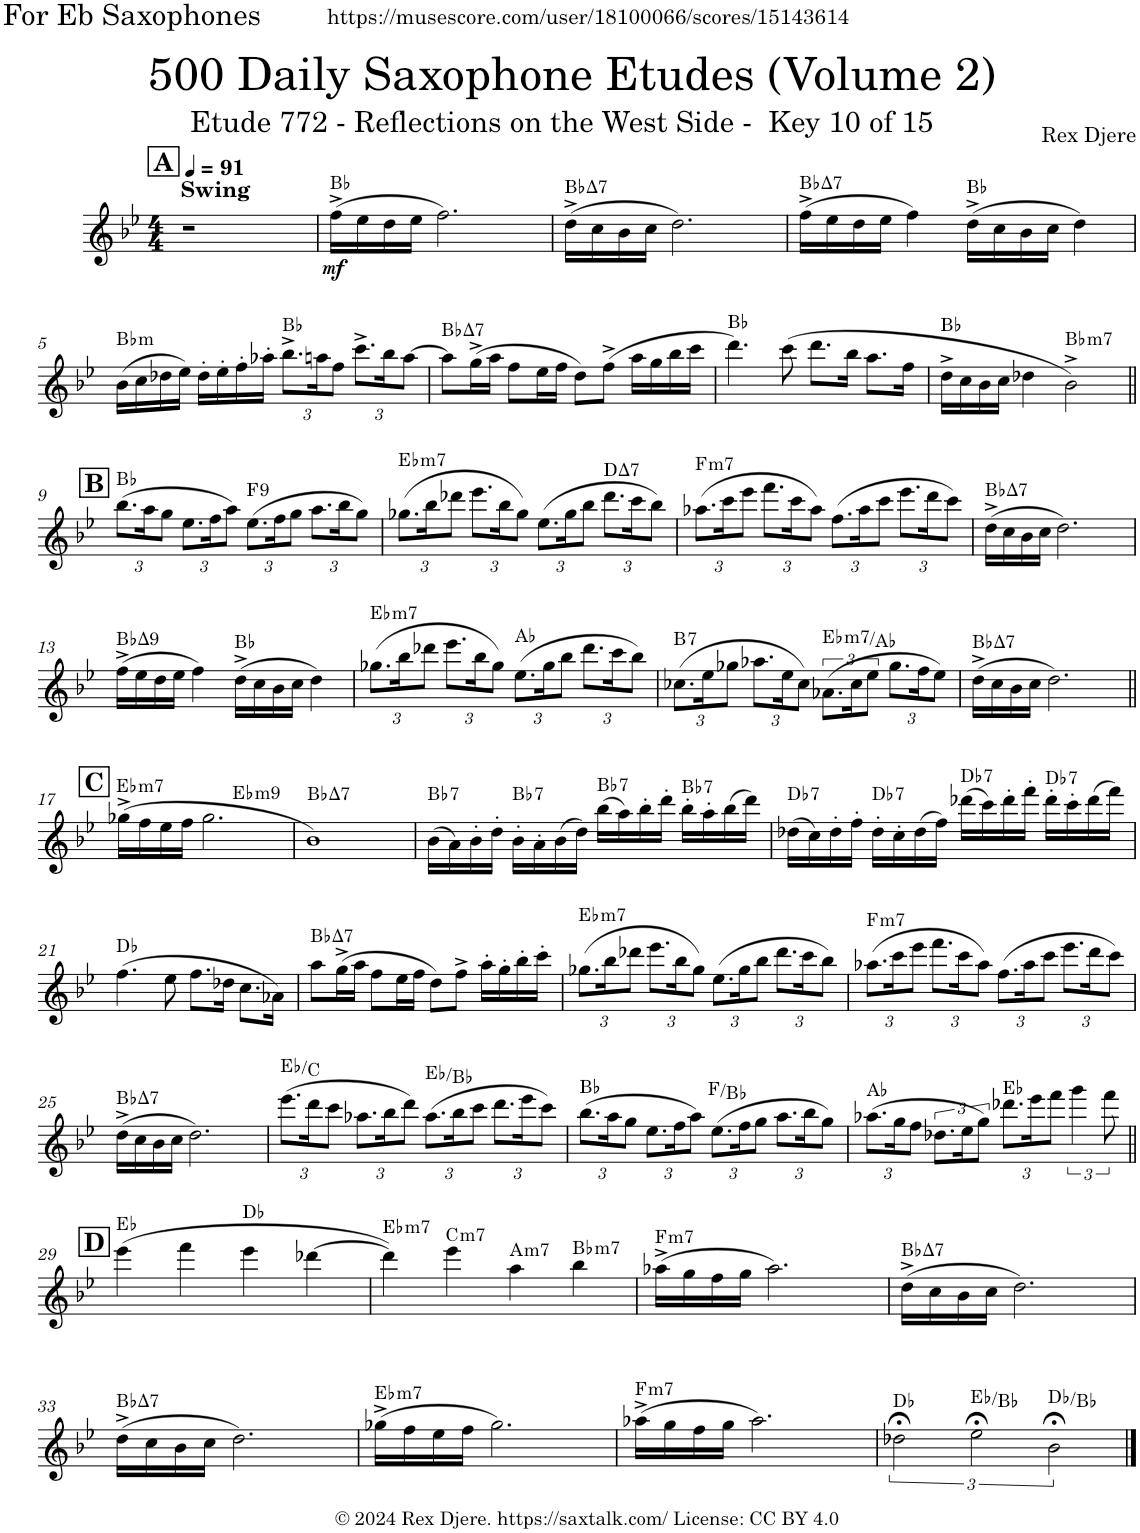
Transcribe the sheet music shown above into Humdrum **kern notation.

**kern	**dynam	**harte
*part1	*part1	*part1
*staff1	*staff1	*
*I"Alto Saxophone	*	*
*I'A. Sax.	*	*
*clefG2	*	*
*Trd5c9	*	*
*k[b-e-]	*	*
*M4/4	*	*
*MM91	*	*
!!LO:REH:place=s1:a:B:cj:fs=14:t=A
=1	=1	=1
!LO:TX:a:B:t=Swing	!	!
1r	.	.
=2	=2	=2
!	!LO:DY:b	!
(16ff^\LL	mf	Bb:maj
16ee-\	.	.
16dd\	.	.
16ee-\JJ	.	.
2.ff\)	.	.
=3	=3	=3
!	!	!LO:H:kt=7
(16dd^\LL	.	Bb:maj7
16cc\	.	.
16b-\	.	.
16cc\JJ	.	.
2.dd\)	.	.
=4	=4	=4
!	!	!LO:H:kt=7
(16ff^\LL	.	Bb:maj7
16ee-\	.	.
16dd\	.	.
16ee-\JJ	.	.
4ff\)	.	.
(16dd^\LL	.	Bb:maj
16cc\	.	.
16b-\	.	.
16cc\JJ	.	.
4dd\)	.	.
!!LO:LB:g=z
=5	=5	=5
!	!	!LO:H:kt=m
(16b-\LL	.	Bb:min
16cc\	.	.
16dd-X\	.	.
16ee-\JJ)	.	.
16dd-'\LL	.	.
16ee-'\	.	.
16ff'\	.	.
16aa-X'\JJ	.	.
*Xbrackettup	*	*
12.bb-^\L	.	Bb:maj
24aan\K	.	.
12ff\J	.	.
12.ccc^\L	.	.
24bb-\K	.	.
[12aa\J	.	.
=6	=6	=6
!	!	!LO:H:kt=7
8aa\L]	.	Bb:maj7
(16gg^\L	.	.
16aa\JJ	.	.
8ff\L	.	.
16ee-\L	.	.
16ff\JJ	.	.
8dd\L)	.	.
(8ff^\J	.	.
16aa\LL	.	.
16gg\	.	.
16bb-\	.	.
16ccc\JJ	.	.
=7	=7	=7
4.ddd\)	.	Bb:maj
(8ccc\	.	.
8.ddd\L	.	.
16bb-\Jk	.	.
8.aa\L	.	.
16ff\Jk	.	.
=8	=8	=8
16dd^\LL	.	Bb:maj
16cc\	.	.
16b-\	.	.
16cc\JJ	.	.
4dd-X\	.	.
!	!	!LO:H:kt=m7
2b-^\)	.	Bb:min7
!!LO:LB:g=z
!!LO:REH:place=s1:a:B:cj:fs=14:t=B
=9||	=9||	=9||
(12.bb-\L	.	Bb:maj
24aa\K	.	.
12gg\J	.	.
12.ee-\L	.	.
24ff\K	.	.
12aa\J)	.	.
!	!	!LO:H:kt=9
(12.ee-\L	.	F:9
24ff\K	.	.
12gg\J	.	.
12.aa\L	.	.
24bb-\K	.	.
12gg\J)	.	.
=10	=10	=10
!	!	!LO:H:kt=m7
(12.gg-X\L	.	Eb:min7
24bb-\K	.	.
12ddd-X\J	.	.
12.eee-\L	.	.
24bb-\K	.	.
12gg-\J)	.	.
(12.ee-\L	.	.
24gg-\K	.	.
12bb-\J	.	.
!	!	!LO:H:kt=7
12.ddd-\L	.	D:maj7
24ccc\K	.	.
12bb-\J)	.	.
=11	=11	=11
!	!	!LO:H:kt=m7
(12.aa-X\L	.	F:min7
24ccc\K	.	.
12eee-\J	.	.
12.fff\L	.	.
24ccc\K	.	.
12aa-\J)	.	.
(12.ff\L	.	.
24aa-\K	.	.
12ccc\J	.	.
12.eee-\L	.	.
24ddd\K	.	.
12ccc\J)	.	.
=12	=12	=12
!	!	!LO:H:kt=7
(16dd^\LL	.	Bb:maj7
16cc\	.	.
16b-\	.	.
16cc\JJ	.	.
2.dd\)	.	.
!!LO:LB:g=z
=13	=13	=13
!	!	!LO:H:kt=9
(16ff^\LL	.	Bb:maj9
16ee-\	.	.
16dd\	.	.
16ee-\JJ	.	.
4ff\)	.	.
(16dd^\LL	.	Bb:maj
16cc\	.	.
16b-\	.	.
16cc\JJ	.	.
4dd\)	.	.
=14	=14	=14
!	!	!LO:H:kt=m7
(12.gg-X\L	.	Eb:min7
24bb-\K	.	.
12ddd-X\J	.	.
12.eee-\L	.	.
24bb-\K	.	.
12gg-\J)	.	.
(12.ee-\L	.	Ab:maj
24gg-\K	.	.
12bb-\J	.	.
12.ddd-\L	.	.
24ccc\K	.	.
12bb-\J)	.	.
=15	=15	=15
!	!	!LO:H:kt=7
(12.cc-X\L	.	B:7
24ee-\K	.	.
12gg-X\J	.	.
12.aa-X\L	.	.
24ee-\K	.	.
12cc-\J)	.	.
*brackettup	*	*
!	!	!LO:H:kt=m7
(12.a-X\L	.	Eb:min7/4
24cc-\K	.	.
12ee-\J	.	.
*Xbrackettup	*	*
12.gg-\L	.	.
24ff\K	.	.
12ee-\J)	.	.
=16	=16	=16
!	!	!LO:H:kt=7
(16dd^\LL	.	Bb:maj7
16cc\	.	.
16b-\	.	.
16cc\JJ	.	.
2.dd\)	.	.
!!LO:LB:g=z
!!LO:REH:place=s1:a:B:cj:fs=14:t=C
=17||	=17||	=17||
!	!	!LO:H:kt=m7
*^	*	*
(16gg-X^\LL	2ryy	.	Eb:min7
16ff\	.	.	.
16ee-\	.	.	.
16ff\JJ	.	.	.
2.gg-\	.	.	.
!	!	!	!LO:H:kt=m9
.	2ryy	.	Eb:min9
=18	=18	=18	=18
!	!	!	!LO:H:kt=7
*v	*v	*	*
1b-)	.	Bb:maj7
=19	=19	=19
!	!	!LO:H:kt=7
(16b-\LL	.	Bb:7
16a\)	.	.
16b-'\	.	.
16dd'\JJ	.	.
!	!	!LO:H:kt=7
16b-'\LL	.	Bb:7
16a'\	.	.
(16b-\	.	.
16dd\JJ)	.	.
!	!	!LO:H:kt=7
(16bb-\LL	.	Bb:7
16aa\)	.	.
16bb-'\	.	.
16ddd'\JJ	.	.
!	!	!LO:H:kt=7
16bb-'\LL	.	Bb:7
16aa'\	.	.
(16bb-\	.	.
16ddd\JJ)	.	.
=20	=20	=20
!	!	!LO:H:kt=7
(16dd-X\LL	.	Db:7
16cc\)	.	.
16dd-'\	.	.
16ff'\JJ	.	.
!	!	!LO:H:kt=7
16dd-'\LL	.	Db:7
16cc'\	.	.
(16dd-\	.	.
16ff\JJ)	.	.
!	!	!LO:H:kt=7
(16ddd-X\LL	.	Db:7
16ccc\)	.	.
16ddd-'\	.	.
16fff'\JJ	.	.
!	!	!LO:H:kt=7
16ddd-'\LL	.	Db:7
16ccc'\	.	.
(16ddd-\	.	.
16fff\JJ)	.	.
!!LO:LB:g=z
=21	=21	=21
(4.ff\	.	Db:maj
8ee-\	.	.
8.ff\L	.	.
16dd-X\Jk	.	.
8.cc\L	.	.
16a-X\Jk)	.	.
=22	=22	=22
!	!	!LO:H:kt=7
8aa\L	.	Bb:maj7
(16gg^\L	.	.
16aa\JJ	.	.
8ff\L	.	.
16ee-\L	.	.
16ff\JJ	.	.
8dd\L)	.	.
8ff^\J	.	.
16aa'\LL	.	.
16gg'\	.	.
16bb-'\	.	.
16ccc'\JJ	.	.
=23	=23	=23
!	!	!LO:H:kt=m7
(12.gg-X\L	.	Eb:min7
24bb-\K	.	.
12ddd-X\J	.	.
12.eee-\L	.	.
24bb-\K	.	.
12gg-\J)	.	.
(12.ee-\L	.	.
24gg-\K	.	.
12bb-\J	.	.
12.ddd-\L	.	.
24ccc\K	.	.
12bb-\J)	.	.
=24	=24	=24
!	!	!LO:H:kt=m7
(12.aa-X\L	.	F:min7
24ccc\K	.	.
12eee-\J	.	.
12.fff\L	.	.
24ccc\K	.	.
12aa-\J)	.	.
(12.ff\L	.	.
24aa-\K	.	.
12ccc\J	.	.
12.eee-\L	.	.
24ddd\K	.	.
12ccc\J)	.	.
!!LO:LB:g=z
=25	=25	=25
!	!	!LO:H:kt=7
(16dd^\LL	.	Bb:maj7
16cc\	.	.
16b-\	.	.
16cc\JJ	.	.
2.dd\)	.	.
=26	=26	=26
(12.eee-\L	.	Eb:maj/6
24ddd\K	.	.
12ccc\J	.	.
12.aa-X\L	.	.
24bb-\K	.	.
12ddd\J)	.	.
(12.aa-\L	.	Eb:maj/5
24bb-\K	.	.
12ccc\J	.	.
12.ddd\L	.	.
24eee-\K	.	.
12ccc\J)	.	.
=27	=27	=27
(12.bb-\L	.	Bb:maj
24aa\K	.	.
12gg\J	.	.
12.ee-\L	.	.
24ff\K	.	.
12aa\J)	.	.
(12.ee-\L	.	F:maj/4
24ff\K	.	.
12gg\J	.	.
12.aa\L	.	.
24bb-\K	.	.
12gg\J)	.	.
=28	=28	=28
(12.aa-X\L	.	Ab:maj
24gg\K	.	.
12ff\J	.	.
*brackettup	*	*
12.dd-X\L	.	.
24ee-\K	.	.
12gg\J)	.	.
*Xbrackettup	*	*
12.ddd-X\L	.	Eb:maj
24eee-\K	.	.
12fff\J	.	.
*brackettup	*	*
6ggg\	.	.
12fff\	.	.
!!LO:LB:g=z
!!LO:REH:place=s1:a:B:cj:fs=14:t=D
=29||	=29||	=29||
(4eee-\	.	Eb:maj
4fff\	.	.
4eee-\	.	Db:maj
[4ddd-X\	.	.
=30	=30	=30
!	!	!LO:H:kt=m7
4ddd-\])	.	Eb:min7
!	!	!LO:H:kt=m7
4eee-\	.	C:min7
!	!	!LO:H:kt=m7
4aa\	.	A:min7
!	!	!LO:H:kt=m7
4bb-\	.	Bb:min7
=31	=31	=31
!	!	!LO:H:kt=m7
(16aa-X^\LL	.	F:min7
16gg\	.	.
16ff\	.	.
16gg\JJ	.	.
2.aa-\)	.	.
=32	=32	=32
!	!	!LO:H:kt=7
(16dd^\LL	.	Bb:maj7
16cc\	.	.
16b-\	.	.
16cc\JJ	.	.
2.dd\)	.	.
!!LO:LB:g=z
=33	=33	=33
!	!	!LO:H:kt=7
(16dd^\LL	.	Bb:maj7
16cc\	.	.
16b-\	.	.
16cc\JJ	.	.
2.dd\)	.	.
=34	=34	=34
!	!	!LO:H:kt=m7
(16gg-X^\LL	.	Eb:min7
16ff\	.	.
16ee-\	.	.
16ff\JJ	.	.
2.gg-\)	.	.
=35	=35	=35
!	!	!LO:H:kt=m7
(16aa-X^\LL	.	F:min7
16gg\	.	.
16ff\	.	.
16gg\JJ	.	.
2.aa-\)	.	.
=36	=36	=36
3dd-X;<\	.	Db:maj
3ee-;<\	.	Eb:maj/5
3b-;<\	.	Db:maj/6
==	==	==
*-	*-	*-
